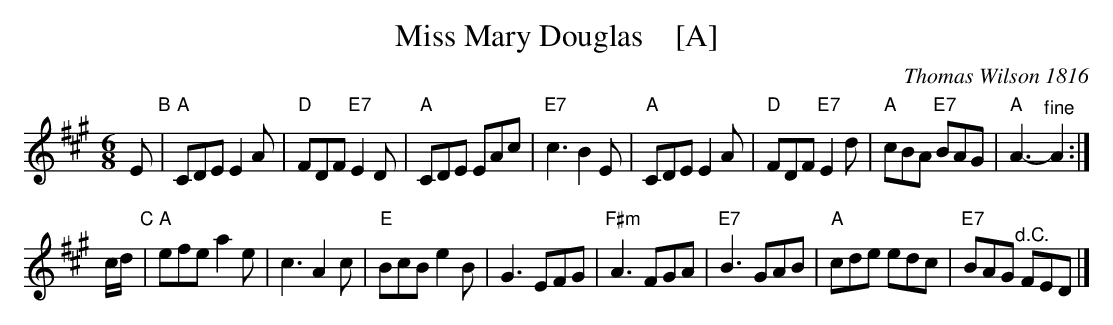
X:1
T: Miss Mary Douglas    [A]
O: Thomas Wilson 1816
M: 6/8
L: 1/8
K: A
E "B"|\
"A"CDE E2A | "D"FDF "E7"E2D | "A"CDE EAc | "E7"c3 B2E |\
"A"CDE E2A | "D"FDF "E7"E2d | "A"cBA "E7"BAG | "A"A3- "^fine"A2 :|
c/d/ "C"|\
"A"efe a2e |  c3 A2c | "E"BcB e2B | G3 EFG |\
"F#m"A3 FGA | "E7"B3 GAB | "A"cde edc | "E7"BAG "^d.C."FED |]
